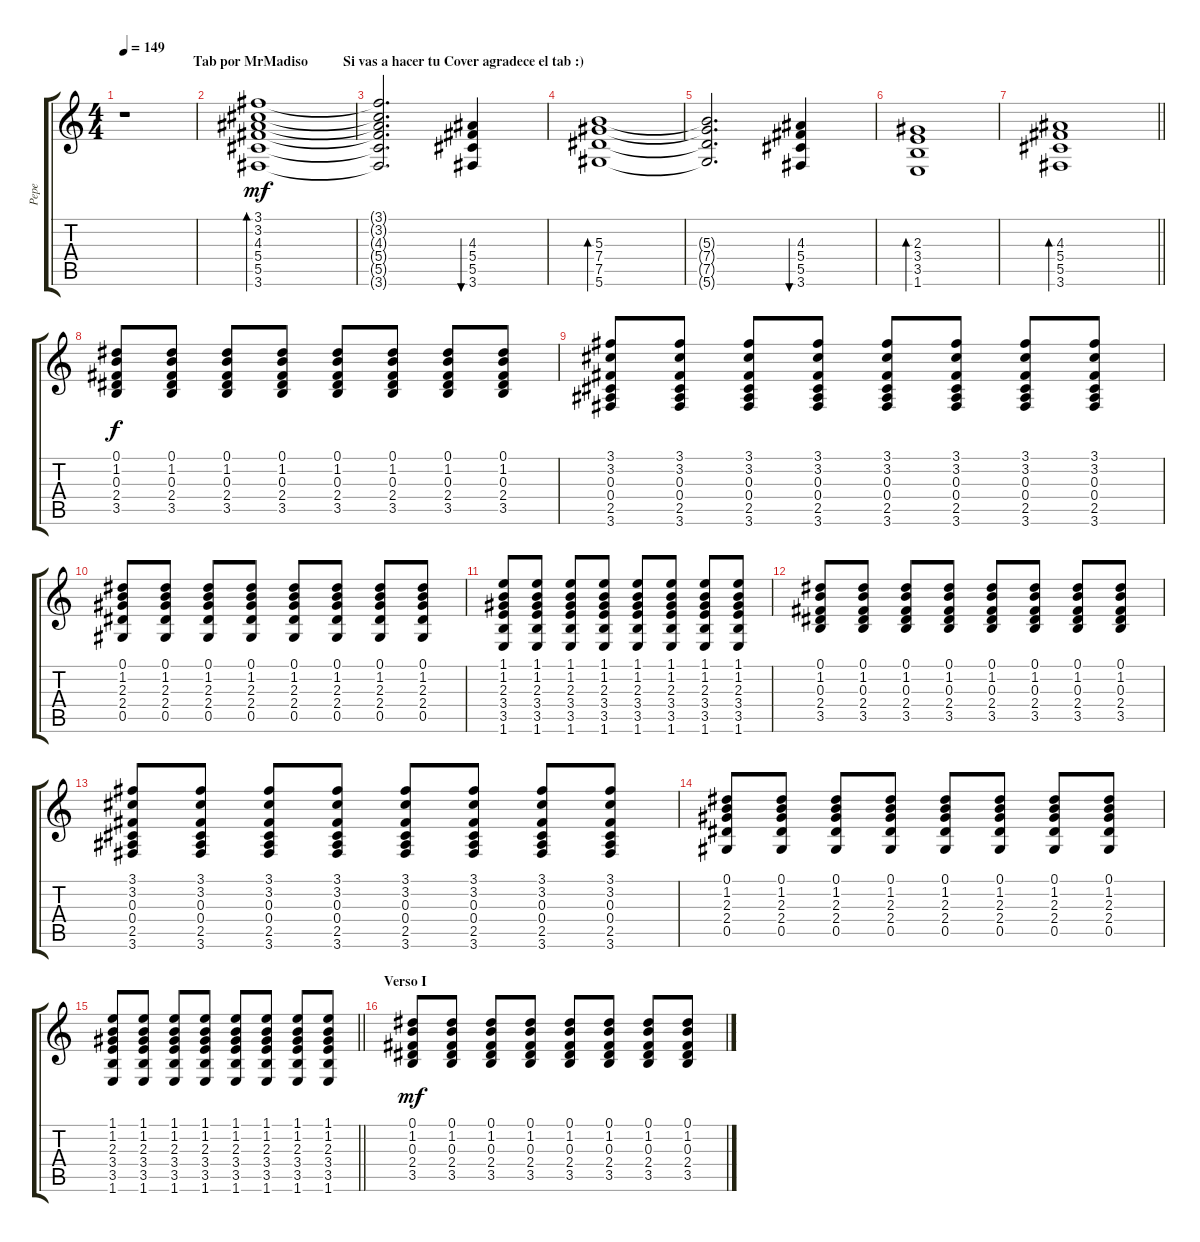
\track ("Pepe" "Pepe") {instrument distortionguitar}
\staff {score tabs}
\tuning (Eb4 Bb3 Gb3 Db3 Ab2 Eb2) {hide}
\ts (4 4)
\section ("" "                     Tab por MrMadiso          Si vas a hacer tu Cover agradece el tab :)")
\tempo 149
\clef g2
\ks c
r.1{dy mf instrument distortionguitar} |
(3.1 3.2 4.3 5.4 5.5 3.6).1{bd 30} |
(3.1{t} 3.2{t} 4.3{t} 5.4{t} 5.5{t} 3.6{t}).2{d} (4.3 5.4 5.5 3.6).4{bu 30} |
(5.3 7.4 7.5 5.6).1{bd 30} |
(5.3{t} 7.4{t} 7.5{t} 5.6{t}).2{d} (4.3 5.4 5.5 3.6).4{bu 30} |
(2.3 3.4 3.5 1.6).1{bd 30} |
\barLineRight lightlight
(4.3 5.4 5.5 3.6).1{bd 30} |
(0.1 1.2 0.3 2.4 3.5).8{dy f} (0.1 1.2 0.3 2.4 3.5).8 (0.1 1.2 0.3 2.4 3.5).8 (0.1 1.2 0.3 2.4 3.5).8 (0.1 1.2 0.3 2.4 3.5).8 (0.1 1.2 0.3 2.4 3.5).8 (0.1 1.2 0.3 2.4 3.5).8 (0.1 1.2 0.3 2.4 3.5).8 |
(3.1 3.2 0.3 0.4 2.5 3.6).8 (3.1 3.2 0.3 0.4 2.5 3.6).8 (3.1 3.2 0.3 0.4 2.5 3.6).8 (3.1 3.2 0.3 0.4 2.5 3.6).8 (3.1 3.2 0.3 0.4 2.5 3.6).8 (3.1 3.2 0.3 0.4 2.5 3.6).8 (3.1 3.2 0.3 0.4 2.5 3.6).8 (3.1 3.2 0.3 0.4 2.5 3.6).8 |
(0.1 1.2 2.3 2.4 0.5).8 (0.1 1.2 2.3 2.4 0.5).8 (0.1 1.2 2.3 2.4 0.5).8 (0.1 1.2 2.3 2.4 0.5).8 (0.1 1.2 2.3 2.4 0.5).8 (0.1 1.2 2.3 2.4 0.5).8 (0.1 1.2 2.3 2.4 0.5).8 (0.1 1.2 2.3 2.4 0.5).8 |
(1.1 1.2 2.3 3.4 3.5 1.6).8 (1.1 1.2 2.3 3.4 3.5 1.6).8 (1.1 1.2 2.3 3.4 3.5 1.6).8 (1.1 1.2 2.3 3.4 3.5 1.6).8 (1.1 1.2 2.3 3.4 3.5 1.6).8 (1.1 1.2 2.3 3.4 3.5 1.6).8 (1.1 1.2 2.3 3.4 3.5 1.6).8 (1.1 1.2 2.3 3.4 3.5 1.6).8 |
(0.1 1.2 0.3 2.4 3.5).8 (0.1 1.2 0.3 2.4 3.5).8 (0.1 1.2 0.3 2.4 3.5).8 (0.1 1.2 0.3 2.4 3.5).8 (0.1 1.2 0.3 2.4 3.5).8 (0.1 1.2 0.3 2.4 3.5).8 (0.1 1.2 0.3 2.4 3.5).8 (0.1 1.2 0.3 2.4 3.5).8 |
(3.1 3.2 0.3 0.4 2.5 3.6).8 (3.1 3.2 0.3 0.4 2.5 3.6).8 (3.1 3.2 0.3 0.4 2.5 3.6).8 (3.1 3.2 0.3 0.4 2.5 3.6).8 (3.1 3.2 0.3 0.4 2.5 3.6).8 (3.1 3.2 0.3 0.4 2.5 3.6).8 (3.1 3.2 0.3 0.4 2.5 3.6).8 (3.1 3.2 0.3 0.4 2.5 3.6).8 |
(0.1 1.2 2.3 2.4 0.5).8 (0.1 1.2 2.3 2.4 0.5).8 (0.1 1.2 2.3 2.4 0.5).8 (0.1 1.2 2.3 2.4 0.5).8 (0.1 1.2 2.3 2.4 0.5).8 (0.1 1.2 2.3 2.4 0.5).8 (0.1 1.2 2.3 2.4 0.5).8 (0.1 1.2 2.3 2.4 0.5).8 |
\barLineRight lightlight
(1.1 1.2 2.3 3.4 3.5 1.6).8 (1.1 1.2 2.3 3.4 3.5 1.6).8 (1.1 1.2 2.3 3.4 3.5 1.6).8 (1.1 1.2 2.3 3.4 3.5 1.6).8 (1.1 1.2 2.3 3.4 3.5 1.6).8 (1.1 1.2 2.3 3.4 3.5 1.6).8 (1.1 1.2 2.3 3.4 3.5 1.6).8 (1.1 1.2 2.3 3.4 3.5 1.6).8 |
\section ("" "Verso I")
(0.1 1.2 0.3 2.4 3.5).8{dy mf} (0.1 1.2 0.3 2.4 3.5).8 (0.1 1.2 0.3 2.4 3.5).8 (0.1 1.2 0.3 2.4 3.5).8 (0.1 1.2 0.3 2.4 3.5).8 (0.1 1.2 0.3 2.4 3.5).8 (0.1 1.2 0.3 2.4 3.5).8 (0.1 1.2 0.3 2.4 3.5).8
